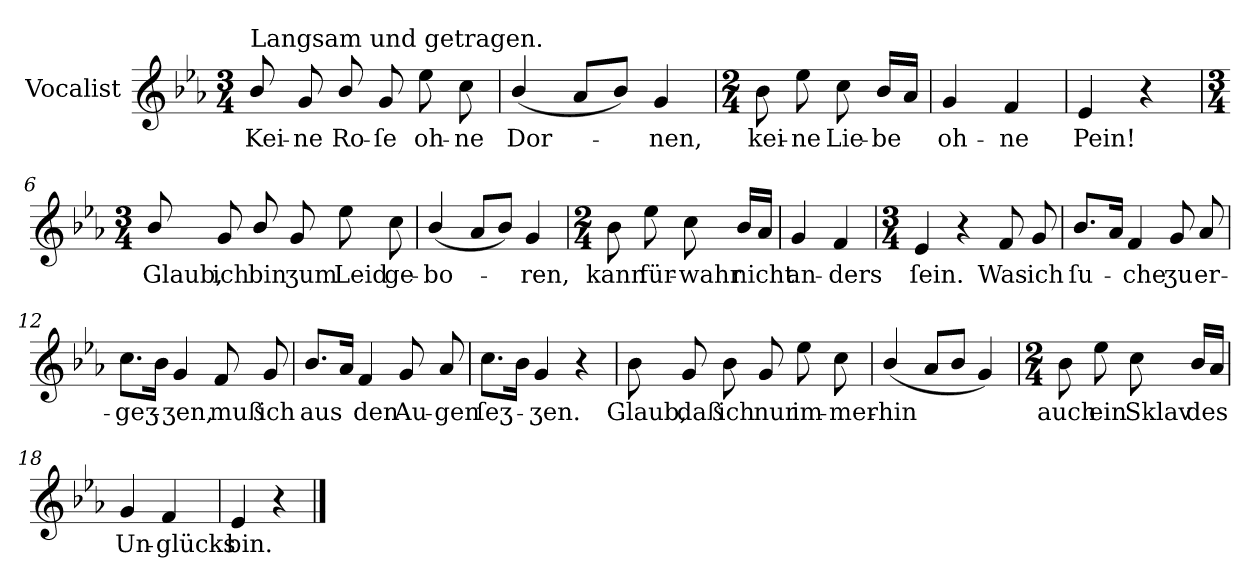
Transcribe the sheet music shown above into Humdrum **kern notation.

**kern	**text
*part1	*part1
*staff1	*staff1
*I"Vocalist	*
*k[b-e-a-]	*
*E-:	*
*M3/4	*
=1	=1
!LO:TX:a:t=Langsam und getragen.	!
8b-/	Kei-
8g	-ne
8b-/	Ro-
8g	-ſe
8ee-	oh-
8cc	-ne
=2	=2
(4b-/	Dor-
8a-L	.
8b-J)	.
4g	-nen,
=3	=3
*M2/4	*
8b-	kei-
8ee-	-ne
8cc	Lie-
16b-LL	-be
16a-JJ	.
=4	=4
4g	oh-
4f	-ne
=5	=5
4e-	Pein!
4r	.
=6	=6
*M3/4	*
8b-/	Glaub,
8g	ich
8b-/	bin
8g	ʒum
8ee-	Leid
8cc	ge-
=7	=7
(4b-/	-bo-
8a-L	.
8b-J)	.
4g	-ren,
=8	=8
*M2/4	*
8b-	kann
8ee-	für-
8cc	-wahr
16b-LL	nicht
16a-JJ	.
=9	=9
4g	an-
4f	-ders
=10	=10
*M3/4	*
4e-	ſein.
4r	.
8f	Was
8g	ich
=11	=11
8.b-L	ſu-
16a-Jk	.
4f	-che
8g	ʒu
8a-	er-
=12	=12
8.ccL	-geʒ-
16b-Jk	.
4g	-ʒen,
8f	muß
8g	ich
=13	=13
8.b-L	aus
16a-Jk	.
4f	den
8g	Au-
8a-	-gen
=14	=14
8.ccL	ſeʒ-
16b-Jk	.
4g	-ʒen.
4r	.
=15	=15
8b-	Glaub,
8g	daß
8b-	ich
8g	nur
8ee-	im-
8cc	-mer-
=16	=16
(4b-/	-hin
8a-L	.
8b-J	.
4g)	.
=17	=17
*M2/4	*
8b-	auch
8ee-	ein
8cc	Sklav
16b-LL	des
16a-JJ	.
=18	=18
4g	Un-
4f	-glücks
=18	=18
4e-	bin.
4r	.
==	==
*-	*-
